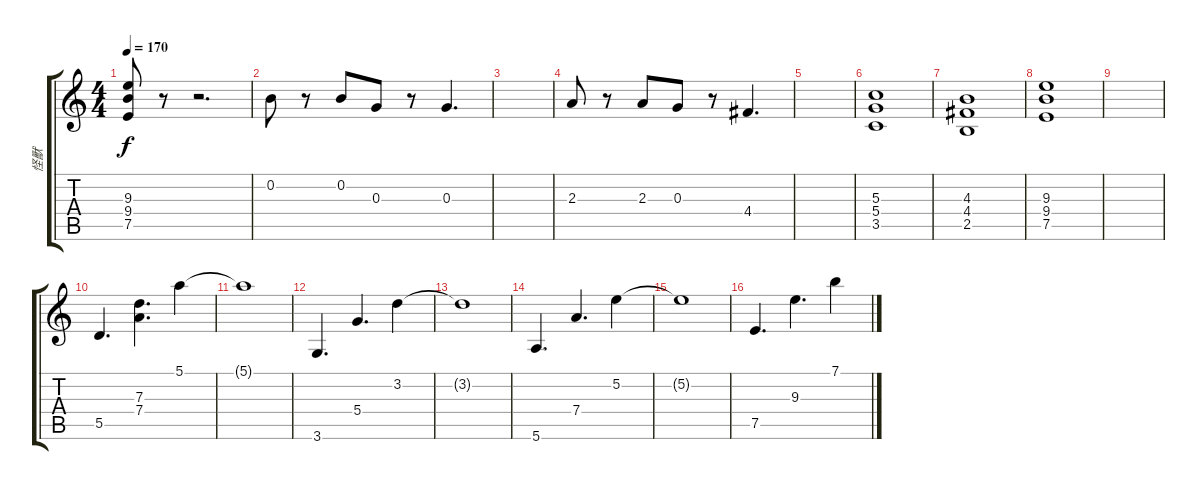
\track ("怪獸" "怪獸") {instrument overdrivenguitar}
\staff {score tabs}
\tuning (E4 B3 G3 D3 A2 E2) {hide}
\ts (4 4)
\tempo 170
\clef g2
\ks c
(9.3 9.4 7.5).8{dy f} r.8 r.2{d} |
0.2.8 r.8 0.2.8 0.3.8 r.8 0.3.4{d} |
|
2.3.8 r.8 2.3.8 0.3.8 r.8 4.4.4{d} |
|
(5.3 5.4 3.5).1 |
(4.3 4.4 2.5).1 |
(9.3 9.4 7.5).1 |
|
5.5.4{d} (7.3 7.4).4{d} 5.1.4 |
5.1{t}.1 |
3.6.4{d} 5.4.4{d} 3.2.4 |
3.2{t}.1 |
5.6.4{d} 7.4.4{d} 5.2.4 |
5.2{t}.1 |
7.5.4{d} 9.3.4{d} 7.1.4
